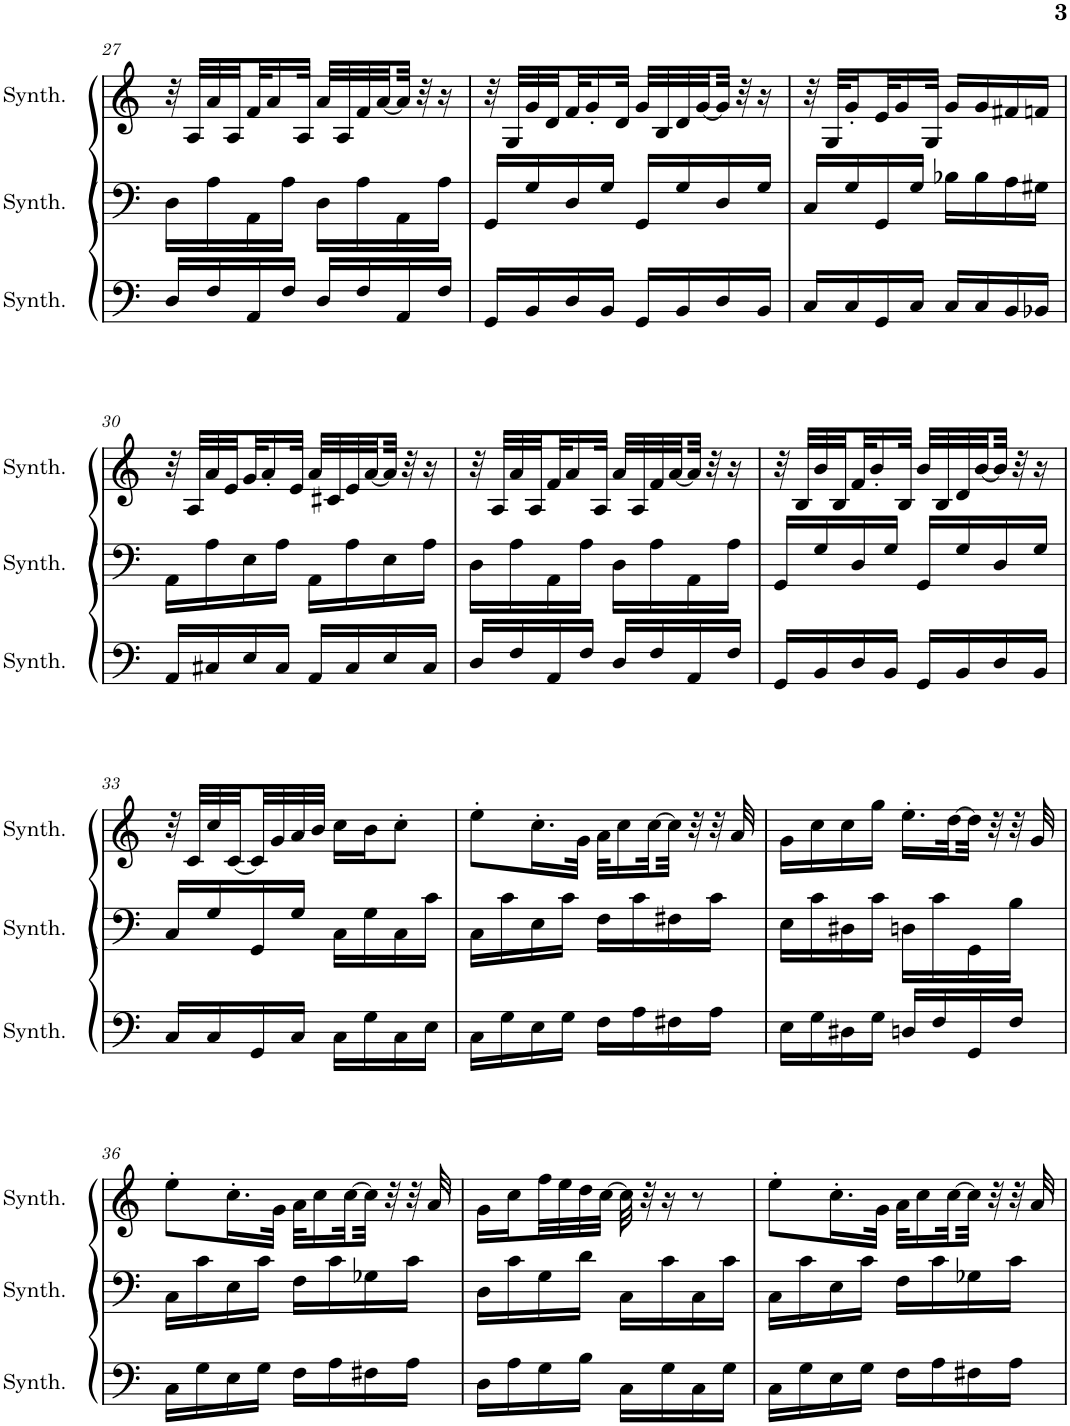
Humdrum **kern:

**kern	**kern	**kern
*part3	*part2	*part1
*staff3	*staff2	*staff1
*I"Square Synthesizer	*I"Square Synthesizer	*I"Square Synthesizer
*I'Synth.	*I'Synth.	*I'Synth.
!!LO:PB:g=z
*clefF4	*clefF4	*clefG2
*k[]	*k[]	*k[]
*M2/4	*M2/4	*M2/4
=27	=27	=27
16D/LL	16D\LL	32r
.	.	32A/LLL
16F/	16A\	32a/
.	.	32A/
16AA/	16AA\	32f/J
.	.	16a/
16F/JJ	16A\JJ	.
.	.	32A/JJk
16D/LL	16D\LL	32a/LLL
.	.	32A/
16F/	16A\	32f/
.	.	[32a/
16AA/	16AA\	32a/JJJ]
.	.	32r
16F/JJ	16A\JJ	16r
=28	=28	=28
16GG/LL	16GG/LL	32r
.	.	32G/LLL
16BB/	16G/	32g/
.	.	32d/
16D/	16D/	32f/J
.	.	16g'/
16BB/JJ	16G/JJ	.
.	.	32d/JJk
16GG/LL	16GG/LL	32g/LLL
.	.	32B/
16BB/	16G/	32d/
.	.	[32g/
16D/	16D/	32g/JJJ]
.	.	32r
16BB/JJ	16G/JJ	16r
=29	=29	=29
16C/LL	16C/LL	32r
.	.	32G/KLL
16C/	16G/	16g'/
16GG/	16GG/	32e/K
.	.	16g/
16C/JJ	16G/JJ	.
.	.	32G/JJk
16C/LL	16B-X\LL	16g/LL
16C/	16B-\	16g/
16BB/	16A\	16f#X/
16BB-X/JJ	16G#X\JJ	16fn/JJ
!!LO:LB:g=z
=30	=30	=30
16AA/LL	16AA\LL	32r
.	.	32A/LLL
16C#X/	16A\	32a/
.	.	32e/
16E/	16E\	32g/J
.	.	16a'/
16C#/JJ	16A\JJ	.
.	.	32e/JJk
16AA/LL	16AA\LL	32a/LLL
.	.	32c#X/
16C#/	16A\	32e/
.	.	[32a/
16E/	16E\	32a/JJJ]
.	.	32r
16C#/JJ	16A\JJ	16r
=31	=31	=31
16D/LL	16D\LL	32r
.	.	32A/LLL
16F/	16A\	32a/
.	.	32A/
16AA/	16AA\	32f/J
.	.	16a/
16F/JJ	16A\JJ	.
.	.	32A/JJk
16D/LL	16D\LL	32a/LLL
.	.	32A/
16F/	16A\	32f/
.	.	[32a/
16AA/	16AA\	32a/JJJ]
.	.	32r
16F/JJ	16A\JJ	16r
=32	=32	=32
16GG/LL	16GG/LL	32r
.	.	32B/LLL
16BB/	16G/	32b/
.	.	32B/
16D/	16D/	32f/J
.	.	16b'/
16BB/JJ	16G/JJ	.
.	.	32B/JJk
16GG/LL	16GG/LL	32b/LLL
.	.	32B/
16BB/	16G/	32d/
.	.	[32b/
16D/	16D/	32b/JJJ]
.	.	32r
16BB/JJ	16G/JJ	16r
!!LO:LB:g=z
=33	=33	=33
16C/LL	16C/LL	32r
.	.	32c/LLL
16C/	16G/	32cc/
.	.	[32c/
16GG/	16GG/	32c/]
.	.	32g/
16C/JJ	16G/JJ	32a/
.	.	32b/JJJ
16C\LL	16C\LL	16cc\LL
16G\	16G\	16b\J
16C\	16C\	8cc'\J
16E\JJ	16c\JJ	.
=34	=34	=34
16C\LL	16C\LL	8ee'\L
16G\	16c\	.
16E\	16E\	16.cc'\L
16G\JJ	16c\JJ	.
.	.	32g\JJk
16F\LL	16F\LL	32a\KLL
.	.	16cc\
16A\	16c\	.
.	.	[32cc\L
16F#X\	16F#X\	32cc\JJJ]
.	.	32r
16A\JJ	16c\JJ	32r
.	.	32a/
=35	=35	=35
16E\LL	16E\LL	16g\LL
16G\	16c\	16cc\
16D#X\	16D#X\	16cc\
16G\JJ	16c\JJ	16gg\JJ
16Dn/LL	16Dn\LL	16.ee'\LL
16F/	16c\	.
.	.	[32dd\L
16GG/	16GG\	32dd\JJJ]
.	.	32r
16F/JJ	16B\JJ	32r
.	.	32g/
!!LO:LB:g=z
=36	=36	=36
16C\LL	16C\LL	8ee'\L
16G\	16c\	.
16E\	16E\	16.cc'\L
16G\JJ	16c\JJ	.
.	.	32g\JJk
16F\LL	16F\LL	32a\KLL
.	.	16cc\
16A\	16c\	.
.	.	[32cc\L
16F#X\	16G-X\	32cc\JJJ]
.	.	32r
16A\JJ	16c\JJ	32r
.	.	32a/
=37	=37	=37
16D\LL	16D\LL	16g\LL
16A\	16c\	16cc\
16G\	16G\	32ff\L
.	.	32ee\
16B\JJ	16d\JJ	32dd\
.	.	[32cc\JJJ
16C\LL	16C\LL	32cc\]
.	.	32r
16G\	16c\	16r
16C\	16C\	8r
16G\JJ	16c\JJ	.
=38	=38	=38
16C\LL	16C\LL	8ee'\L
16G\	16c\	.
16E\	16E\	16.cc'\L
16G\JJ	16c\JJ	.
.	.	32g\JJk
16F\LL	16F\LL	32a\KLL
.	.	16cc\
16A\	16c\	.
.	.	[32cc\L
16F#X\	16G-X\	32cc\JJJ]
.	.	32r
16A\JJ	16c\JJ	32r
.	.	32a/
=	=	=
*-	*-	*-
